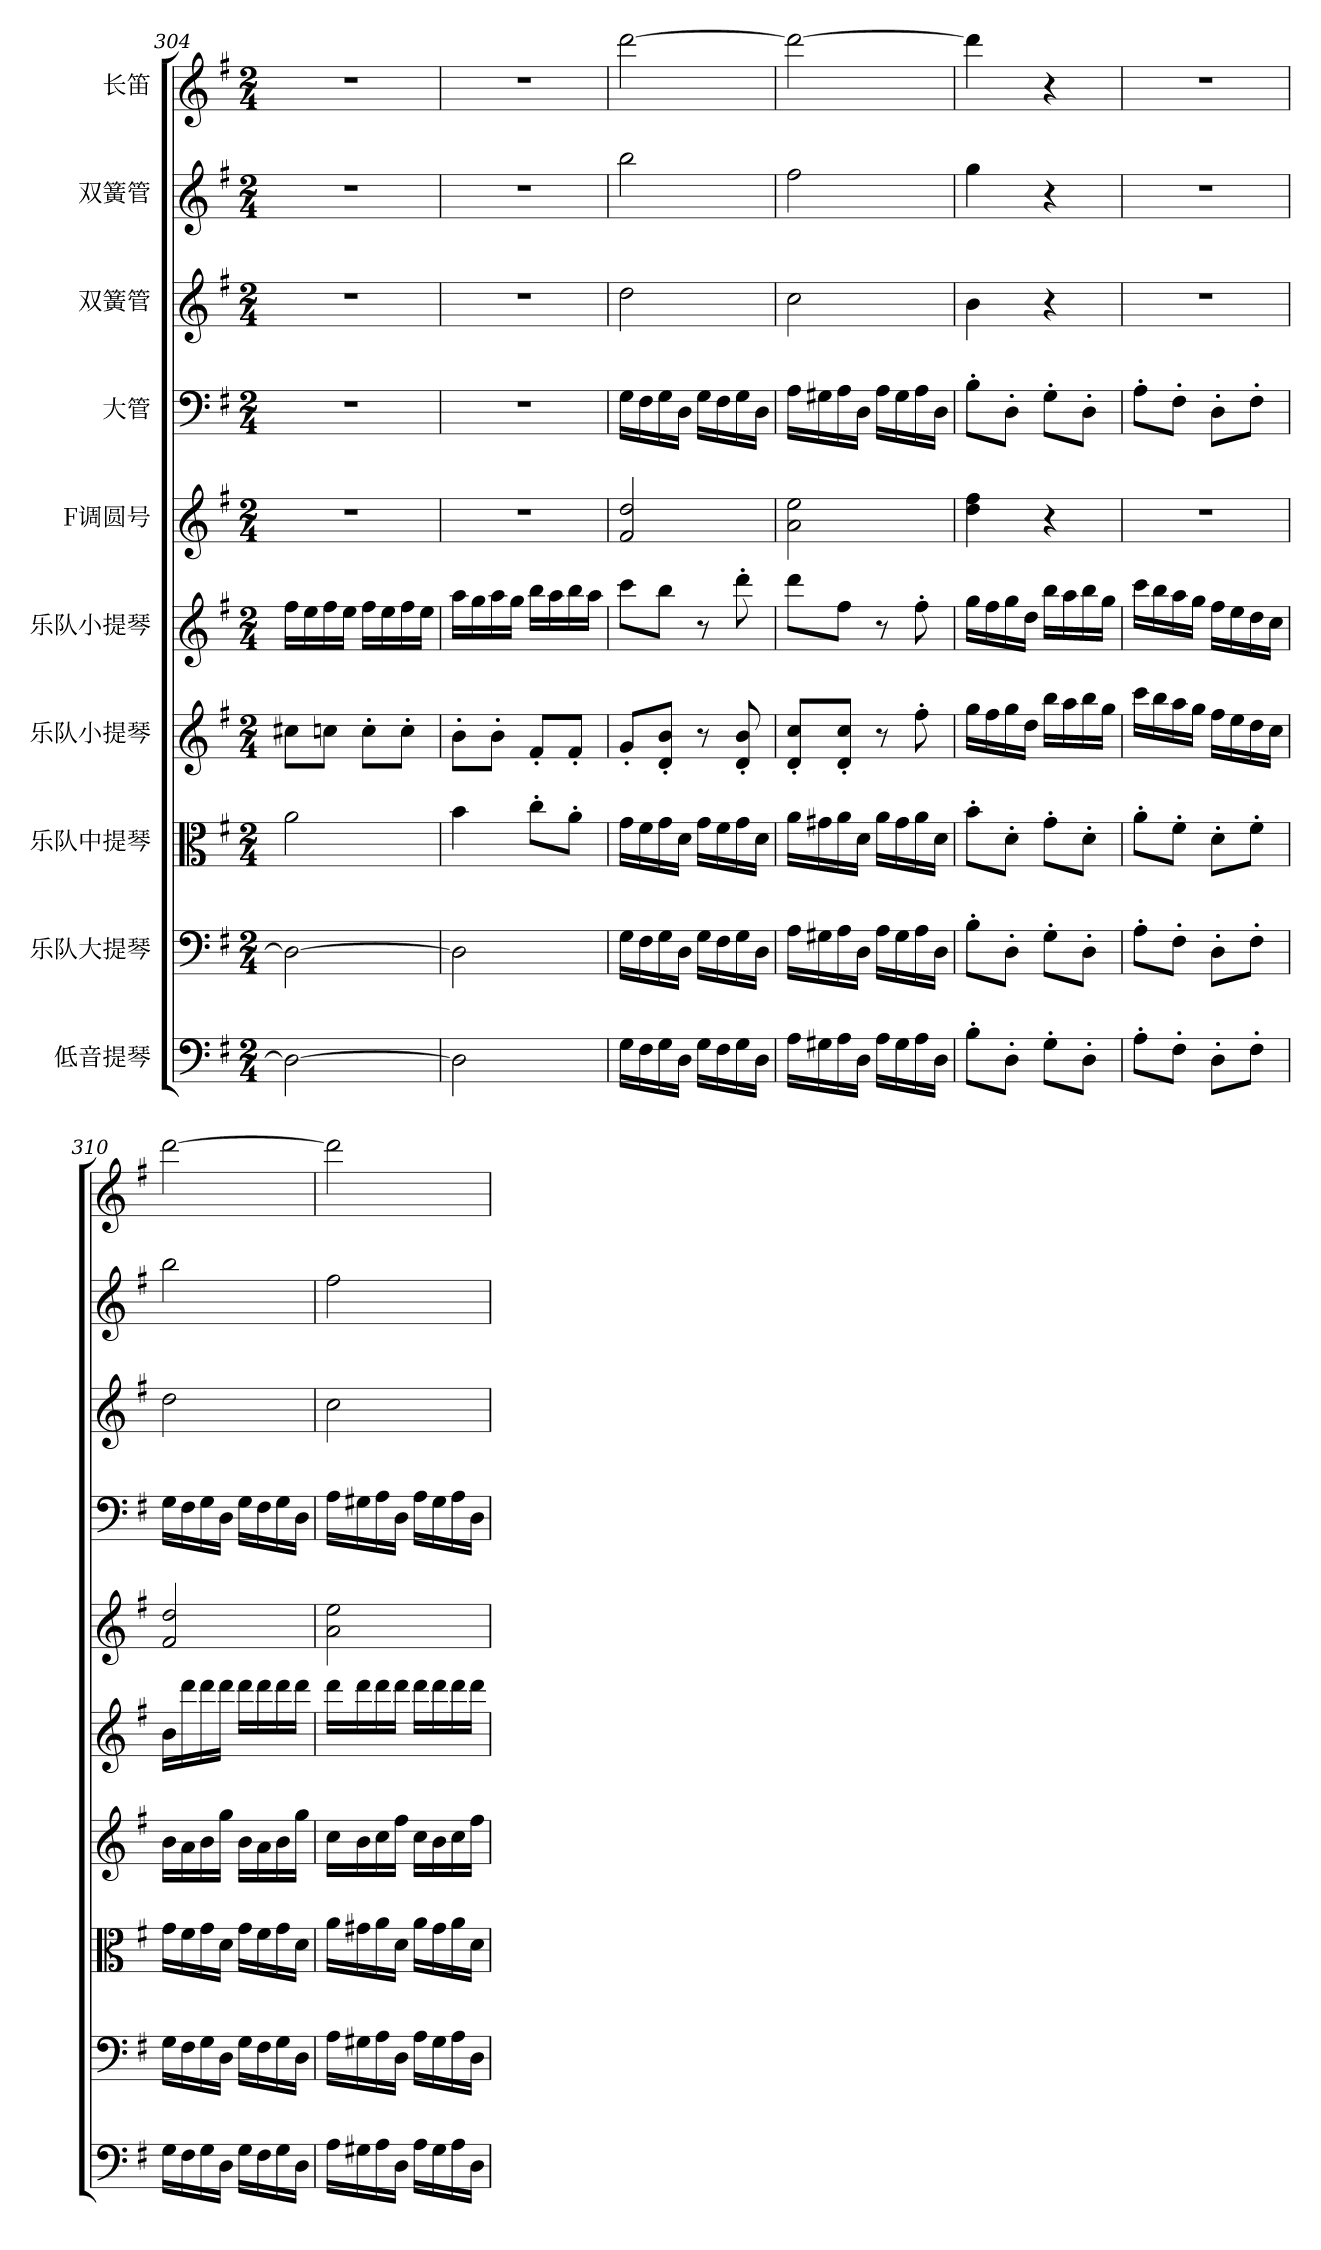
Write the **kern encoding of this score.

**kern	**kern	**kern	**kern	**kern	**kern	**kern	**kern	**kern	**kern
*part10	*part9	*part8	*part7	*part6	*part5	*part4	*part3	*part2	*part1
*staff10	*staff9	*staff8	*staff7	*staff6	*staff5	*staff4	*staff3	*staff2	*staff1
*I"低音提琴	*I"乐队大提琴	*I"乐队中提琴	*I"乐队小提琴	*I"乐队小提琴	*I"F调圆号	*I"大管	*I"双簧管	*I"双簧管	*I"长笛
*clefF4	*clefF4	*clefC3	*clefG2	*clefG2	*clefG2	*clefF4	*clefG2	*clefG2	*clefG2
*ITrd7c12	*	*	*	*	*ITrd4c7	*	*	*	*
*k[f#]	*k[f#]	*k[f#]	*k[f#]	*k[f#]	*k[]	*k[f#]	*k[f#]	*k[f#]	*k[f#]
*M2/4	*M2/4	*M2/4	*M2/4	*M2/4	*M2/4	*M2/4	*M2/4	*M2/4	*M2/4
=304	=304	=304	=304	=304	=304	=304	=304	=304	=304
2DD\_	2D\_	2a\	8cc#X\L	16ff#\LL	2r	2r	2r	2r	2r
.	.	.	.	16ee\	.	.	.	.	.
.	.	.	8ccn\J	16ff#\	.	.	.	.	.
.	.	.	.	16ee\JJ	.	.	.	.	.
.	.	.	8cc'\L	16ff#\LL	.	.	.	.	.
.	.	.	.	16ee\	.	.	.	.	.
.	.	.	8cc'\J	16ff#\	.	.	.	.	.
.	.	.	.	16ee\JJ	.	.	.	.	.
=305	=305	=305	=305	=305	=305	=305	=305	=305	=305
2DD\]	2D\]	4b\	8b'\L	16aa\LL	2r	2r	2r	2r	2r
.	.	.	.	16gg\	.	.	.	.	.
.	.	.	8b'\J	16aa\	.	.	.	.	.
.	.	.	.	16gg\JJ	.	.	.	.	.
.	.	8cc'\L	8f#'/L	16bb\LL	.	.	.	.	.
.	.	.	.	16aa\	.	.	.	.	.
.	.	8a'\J	8f#'/J	16bb\	.	.	.	.	.
.	.	.	.	16aa\JJ	.	.	.	.	.
!!LO:PB:g=z
=306	=306	=306	=306	=306	=306	=306	=306	=306	=306
16GG\LL	16G\LL	16g\LL	8g'/L	8ccc\L	2B/ 2g/	16G\LL	2dd\	2bb\	[2ddd\
16FF#\	16F#\	16f#\	.	.	.	16F#\	.	.	.
16GG\	16G\	16g\	8d/' 8b/'J	8bb\J	.	16G\	.	.	.
16DD\JJ	16D\JJ	16d\JJ	.	.	.	16D\JJ	.	.	.
16GG\LL	16G\LL	16g\LL	8r	8r	.	16G\LL	.	.	.
16FF#\	16F#\	16f#\	.	.	.	16F#\	.	.	.
16GG\	16G\	16g\	8d/' 8b/'	8ddd'\	.	16G\	.	.	.
16DD\JJ	16D\JJ	16d\JJ	.	.	.	16D\JJ	.	.	.
=307	=307	=307	=307	=307	=307	=307	=307	=307	=307
16AA\LL	16A\LL	16a\LL	8d/' 8cc/'L	8ddd\L	2d\ 2a\	16A\LL	2cc\	2ff#\	2ddd\_
16GG#X\	16G#X\	16g#X\	.	.	.	16G#X\	.	.	.
16AA\	16A\	16a\	8d/' 8cc/'J	8ff#\J	.	16A\	.	.	.
16DD\JJ	16D\JJ	16d\JJ	.	.	.	16D\JJ	.	.	.
16AA\LL	16A\LL	16a\LL	8r	8r	.	16A\LL	.	.	.
16GG#\	16G#\	16g#\	.	.	.	16G#\	.	.	.
16AA\	16A\	16a\	8ff#'\	8ff#'\	.	16A\	.	.	.
16DD\JJ	16D\JJ	16d\JJ	.	.	.	16D\JJ	.	.	.
=308	=308	=308	=308	=308	=308	=308	=308	=308	=308
8BB'\L	8B'\L	8b'\L	16gg\LL	16gg\LL	4g\ 4b\	8B'\L	4b\	4gg\	4ddd\]
.	.	.	16ff#\	16ff#\	.	.	.	.	.
8DD'\J	8D'\J	8d'\J	16gg\	16gg\	.	8D'\J	.	.	.
.	.	.	16dd\JJ	16dd\JJ	.	.	.	.	.
8GG'\L	8G'\L	8g'\L	16bb\LL	16bb\LL	4r	8G'\L	4r	4r	4r
.	.	.	16aa\	16aa\	.	.	.	.	.
8DD'\J	8D'\J	8d'\J	16bb\	16bb\	.	8D'\J	.	.	.
.	.	.	16gg\JJ	16gg\JJ	.	.	.	.	.
=309	=309	=309	=309	=309	=309	=309	=309	=309	=309
8AA'\L	8A'\L	8a'\L	16ccc\LL	16ccc\LL	2r	8A'\L	2r	2r	2r
.	.	.	16bb\	16bb\	.	.	.	.	.
8FF#'\J	8F#'\J	8f#'\J	16aa\	16aa\	.	8F#'\J	.	.	.
.	.	.	16gg\JJ	16gg\JJ	.	.	.	.	.
8DD'\L	8D'\L	8d'\L	16ff#\LL	16ff#\LL	.	8D'\L	.	.	.
.	.	.	16ee\	16ee\	.	.	.	.	.
8FF#'\J	8F#'\J	8f#'\J	16dd\	16dd\	.	8F#'\J	.	.	.
.	.	.	16cc\JJ	16cc\JJ	.	.	.	.	.
!!LO:PB:g=z
=310	=310	=310	=310	=310	=310	=310	=310	=310	=310
16GG\LL	16G\LL	16g\LL	16b\LL	16b\LL	2B/ 2g/	16G\LL	2dd\	2bb\	[2ddd\
16FF#\	16F#\	16f#\	16a\	16ddd\	.	16F#\	.	.	.
16GG\	16G\	16g\	16b\	16ddd\	.	16G\	.	.	.
16DD\JJ	16D\JJ	16d\JJ	16gg\JJ	16ddd\JJ	.	16D\JJ	.	.	.
16GG\LL	16G\LL	16g\LL	16b\LL	16ddd\LL	.	16G\LL	.	.	.
16FF#\	16F#\	16f#\	16a\	16ddd\	.	16F#\	.	.	.
16GG\	16G\	16g\	16b\	16ddd\	.	16G\	.	.	.
16DD\JJ	16D\JJ	16d\JJ	16gg\JJ	16ddd\JJ	.	16D\JJ	.	.	.
=311	=311	=311	=311	=311	=311	=311	=311	=311	=311
16AA\LL	16A\LL	16a\LL	16cc\LL	16ddd\LL	2d\ 2a\	16A\LL	2cc\	2ff#\	2ddd\]
16GG#X\	16G#X\	16g#X\	16b\	16ddd\	.	16G#X\	.	.	.
16AA\	16A\	16a\	16cc\	16ddd\	.	16A\	.	.	.
16DD\JJ	16D\JJ	16d\JJ	16ff#\JJ	16ddd\JJ	.	16D\JJ	.	.	.
16AA\LL	16A\LL	16a\LL	16cc\LL	16ddd\LL	.	16A\LL	.	.	.
16GG#\	16G#\	16g#\	16b\	16ddd\	.	16G#\	.	.	.
16AA\	16A\	16a\	16cc\	16ddd\	.	16A\	.	.	.
16DD\JJ	16D\JJ	16d\JJ	16ff#\JJ	16ddd\JJ	.	16D\JJ	.	.	.
=	=	=	=	=	=	=	=	=	=
*-	*-	*-	*-	*-	*-	*-	*-	*-	*-
